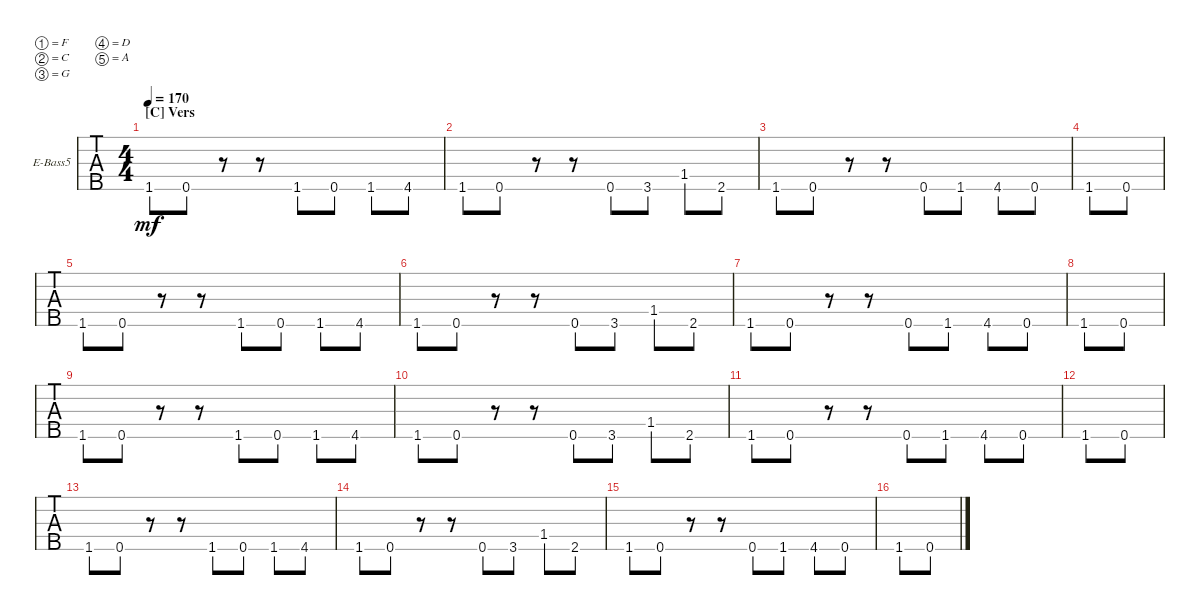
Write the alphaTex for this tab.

\defaultSystemsLayout 4
\bracketExtendMode groupsimilarinstruments
\firstSystemTrackNameOrientation horizontal
\otherSystemsTrackNameOrientation horizontal
\track ("Fieldy" "E-Bass5") {instrument electricbassfinger}
\staff {tabs}
\tuning (F2 C2 G1 D1 A0)
\ts (4 4)
\section ("C" "Vers")
\tempo 170
\clef g2
\ks c
1.5.8{dy mf} 0.5.8 r.8 r.8 1.5.8 0.5.8 1.5.8 4.5.8 |
1.5.8 0.5.8 r.8 r.8 0.5.8 3.5.8 1.4.8 2.5.8 |
1.5.8 0.5.8 r.8 r.8 0.5.8 1.5.8 4.5.8 0.5.8 |
1.5.8 0.5.8 |
1.5.8 0.5.8 r.8 r.8 1.5.8 0.5.8 1.5.8 4.5.8 |
1.5.8 0.5.8 r.8 r.8 0.5.8 3.5.8 1.4.8 2.5.8 |
1.5.8 0.5.8 r.8 r.8 0.5.8 1.5.8 4.5.8 0.5.8 |
1.5.8 0.5.8 |
1.5.8 0.5.8 r.8 r.8 1.5.8 0.5.8 1.5.8 4.5.8 |
1.5.8 0.5.8 r.8 r.8 0.5.8 3.5.8 1.4.8 2.5.8 |
1.5.8 0.5.8 r.8 r.8 0.5.8 1.5.8 4.5.8 0.5.8 |
1.5.8 0.5.8 |
1.5.8 0.5.8 r.8 r.8 1.5.8 0.5.8 1.5.8 4.5.8 |
1.5.8 0.5.8 r.8 r.8 0.5.8 3.5.8 1.4.8 2.5.8 |
1.5.8 0.5.8 r.8 r.8 0.5.8 1.5.8 4.5.8 0.5.8 |
1.5.8 0.5.8
